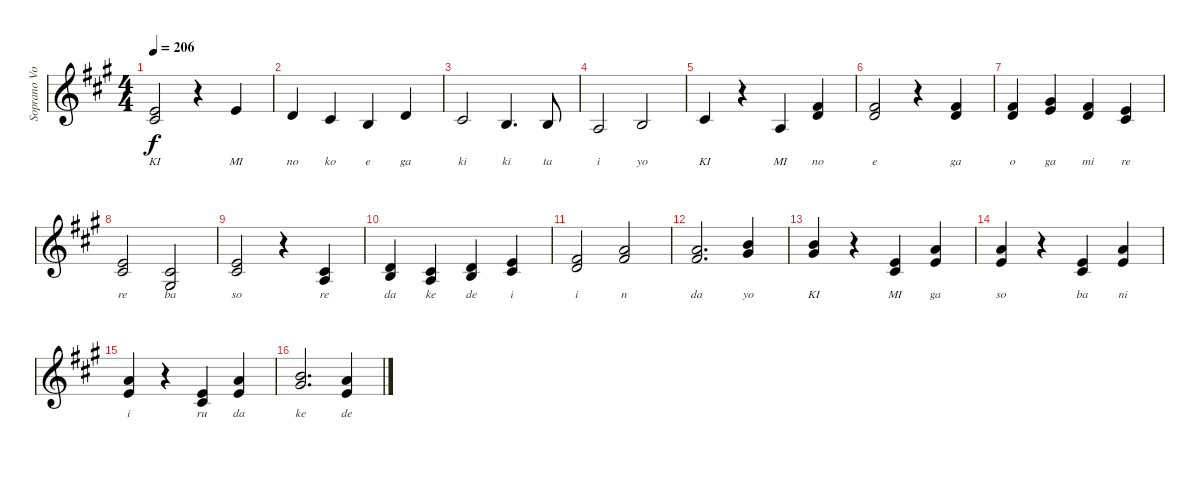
\track ("Soprano Voice" "Soprano Vo") {instrument altosax}
\staff {score}
\tuning (E4 B3 G3 D3 A2 E2 B1) {hide}
\ts (4 4)
\tempo 206
\clef g2
\ks a
(0.1 2.2).2{lyrics (0 "KI") lyrics (1 "") lyrics (2 "") lyrics (3 "") lyrics (4 "") dy f} r.4 0.1.4{lyrics (0 "MI") lyrics (1 "") lyrics (2 "") lyrics (3 "") lyrics (4 "")} |
3.2.4{lyrics (0 "no") lyrics (1 "") lyrics (2 "") lyrics (3 "") lyrics (4 "")} 2.2.4{lyrics (0 "ko") lyrics (1 "") lyrics (2 "") lyrics (3 "") lyrics (4 "")} 0.2.4{lyrics (0 "e") lyrics (1 "") lyrics (2 "") lyrics (3 "") lyrics (4 "")} 3.2.4{lyrics (0 "ga") lyrics (1 "") lyrics (2 "") lyrics (3 "") lyrics (4 "")} |
2.2.2{lyrics (0 "ki") lyrics (1 "") lyrics (2 "") lyrics (3 "") lyrics (4 "")} 0.2.4{d lyrics (0 "ki") lyrics (1 "") lyrics (2 "") lyrics (3 "") lyrics (4 "")} 0.2.8{lyrics (0 "ta") lyrics (1 "") lyrics (2 "") lyrics (3 "") lyrics (4 "")} |
2.3.2{lyrics (0 "i") lyrics (1 "") lyrics (2 "") lyrics (3 "") lyrics (4 "")} 0.2.2{lyrics (0 "yo") lyrics (1 "") lyrics (2 "") lyrics (3 "") lyrics (4 "")} |
2.2.4{lyrics (0 "KI") lyrics (1 "") lyrics (2 "") lyrics (3 "") lyrics (4 "")} r.4 2.3.4{lyrics (0 "MI") lyrics (1 "") lyrics (2 "") lyrics (3 "") lyrics (4 "")} (2.1 3.2).4{lyrics (0 "no") lyrics (1 "") lyrics (2 "") lyrics (3 "") lyrics (4 "")} |
(2.1 3.2).2{lyrics (0 "e") lyrics (1 "") lyrics (2 "") lyrics (3 "") lyrics (4 "")} r.4 (2.1 3.2).4{lyrics (0 "ga") lyrics (1 "") lyrics (2 "") lyrics (3 "") lyrics (4 "")} |
(2.1 3.2).4{lyrics (0 "o") lyrics (1 "") lyrics (2 "") lyrics (3 "") lyrics (4 "")} (0.1 9.2).4{lyrics (0 "ga") lyrics (1 "") lyrics (2 "") lyrics (3 "") lyrics (4 "")} (2.1 3.2).4{lyrics (0 "mi") lyrics (1 "") lyrics (2 "") lyrics (3 "") lyrics (4 "")} (0.1 2.2).4{lyrics (0 "re") lyrics (1 "") lyrics (2 "") lyrics (3 "") lyrics (4 "")} |
(0.1 2.2).2{lyrics (0 "re") lyrics (1 "") lyrics (2 "") lyrics (3 "") lyrics (4 "")} (2.2 1.3).2{lyrics (0 "ba") lyrics (1 "") lyrics (2 "") lyrics (3 "") lyrics (4 "")} |
(0.1 2.2).2{lyrics (0 "so") lyrics (1 "") lyrics (2 "") lyrics (3 "") lyrics (4 "")} r.4 (2.2 2.3).4{lyrics (0 "re") lyrics (1 "") lyrics (2 "") lyrics (3 "") lyrics (4 "")} |
(3.2 4.3).4{lyrics (0 "da") lyrics (1 "") lyrics (2 "") lyrics (3 "") lyrics (4 "")} (2.2 2.3).4{lyrics (0 "ke") lyrics (1 "") lyrics (2 "") lyrics (3 "") lyrics (4 "")} (3.2 4.3).4{lyrics (0 "de") lyrics (1 "") lyrics (2 "") lyrics (3 "") lyrics (4 "")} (0.1 2.2).4{lyrics (0 "i") lyrics (1 "") lyrics (2 "") lyrics (3 "") lyrics (4 "")} |
(2.1 3.2).2{lyrics (0 "i") lyrics (1 "") lyrics (2 "") lyrics (3 "") lyrics (4 "")} (2.1 10.2).2{lyrics (0 "n") lyrics (1 "") lyrics (2 "") lyrics (3 "") lyrics (4 "")} |
(5.1 7.2).2{d lyrics (0 "da") lyrics (1 "") lyrics (2 "") lyrics (3 "") lyrics (4 "")} (4.1 12.2).4{lyrics (0 "yo") lyrics (1 "") lyrics (2 "") lyrics (3 "") lyrics (4 "")} |
(7.1 9.2).4{lyrics (0 "KI") lyrics (1 "") lyrics (2 "") lyrics (3 "") lyrics (4 "")} r.4 (0.1 2.2).4{lyrics (0 "MI") lyrics (1 "") lyrics (2 "") lyrics (3 "") lyrics (4 "")} (0.1 10.2).4{lyrics (0 "ga") lyrics (1 "") lyrics (2 "") lyrics (3 "") lyrics (4 "")} |
\section ("" "")
(5.1 5.2).4{lyrics (0 "so") lyrics (1 "") lyrics (2 "") lyrics (3 "") lyrics (4 "")} r.4 (0.1 2.2).4{lyrics (0 "ba") lyrics (1 "") lyrics (2 "") lyrics (3 "") lyrics (4 "")} (0.1 10.2).4{lyrics (0 "ni") lyrics (1 "") lyrics (2 "") lyrics (3 "") lyrics (4 "")} |
(5.1 5.2).4{lyrics (0 "i") lyrics (1 "") lyrics (2 "") lyrics (3 "") lyrics (4 "")} r.4 (0.1 2.2).4{lyrics (0 "ru") lyrics (1 "") lyrics (2 "") lyrics (3 "") lyrics (4 "")} (0.1 10.2).4{lyrics (0 "da") lyrics (1 "") lyrics (2 "") lyrics (3 "") lyrics (4 "")} |
(4.1 12.2).2{d lyrics (0 "ke") lyrics (1 "") lyrics (2 "") lyrics (3 "") lyrics (4 "")} (5.1 5.2).4{lyrics (0 "de") lyrics (1 "") lyrics (2 "") lyrics (3 "") lyrics (4 "")}
